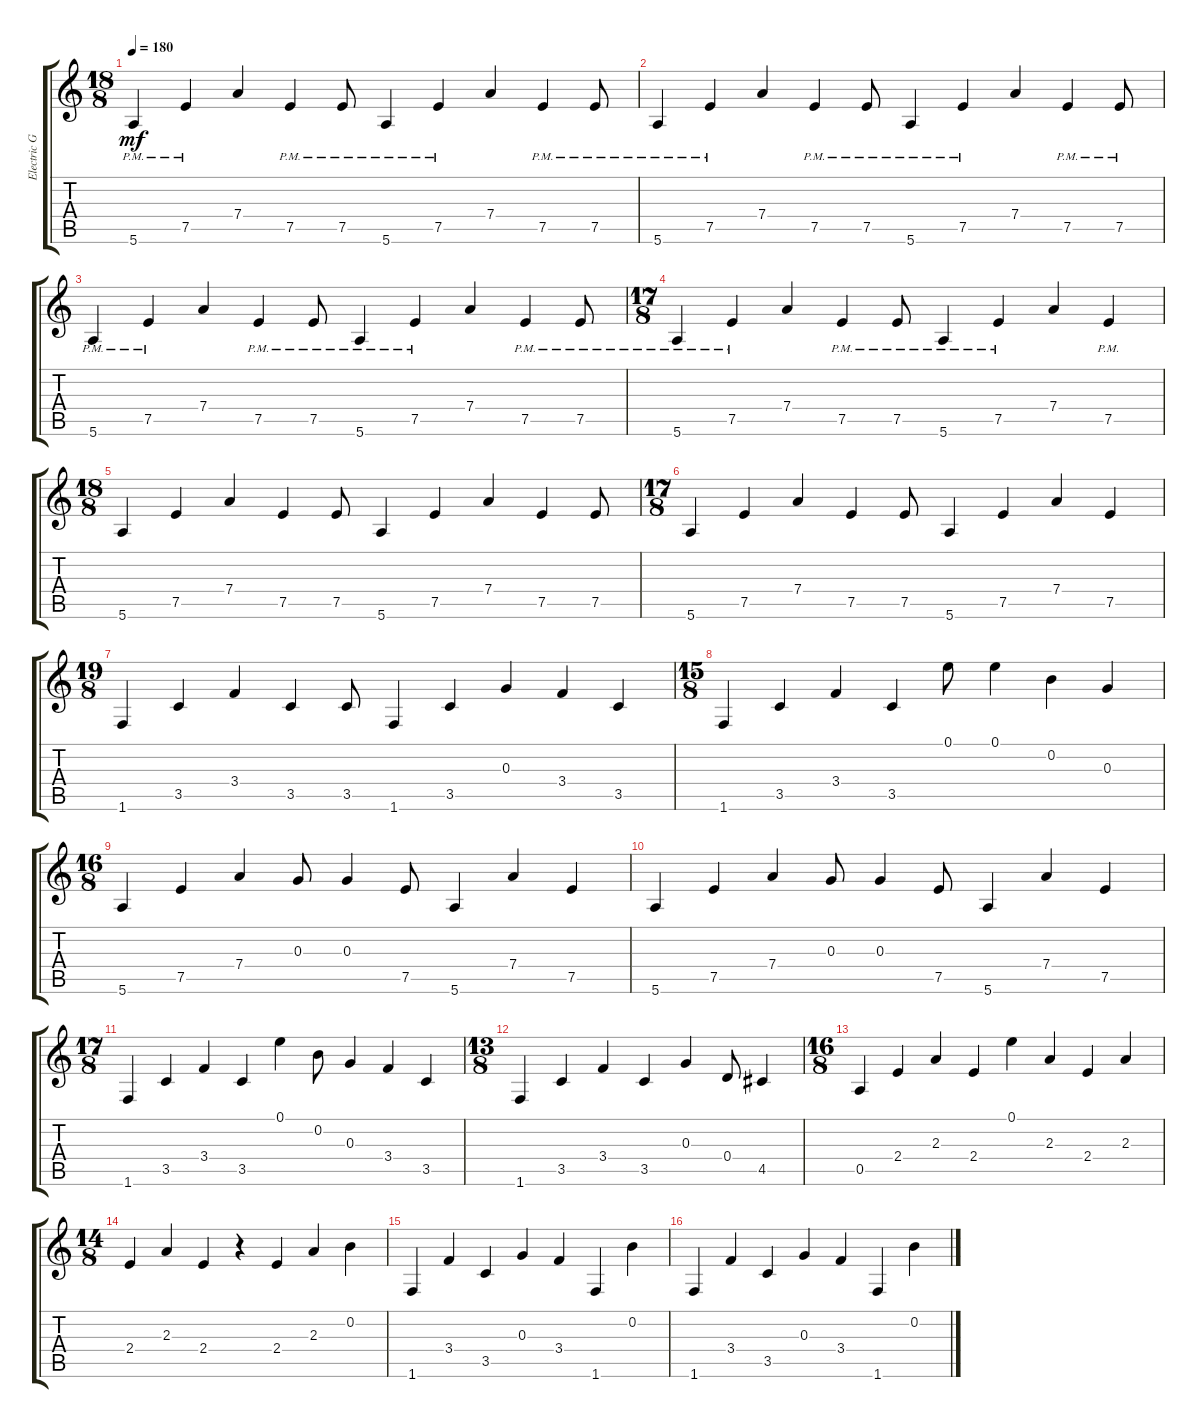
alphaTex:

\track ("Electric Guitar" "Electric G") {instrument electricguitarclean}
\staff {score tabs}
\tuning (E4 B3 G3 D3 A2 E2) {hide}
\ts (18 8)
\tempo 180
\clef g2
\ks c
5.6{pm}.4{dy mf instrument electricguitarclean} 7.5{pm}.4 7.4.4 7.5{pm}.4 7.5{pm}.8 5.6{pm}.4 7.5{pm}.4 7.4.4 7.5{pm}.4 7.5{pm}.8 |
5.6{pm}.4 7.5{pm}.4 7.4.4 7.5{pm}.4 7.5{pm}.8 5.6{pm}.4 7.5{pm}.4 7.4.4 7.5{pm}.4 7.5{pm}.8 |
5.6{pm}.4 7.5{pm}.4 7.4.4 7.5{pm}.4 7.5{pm}.8 5.6{pm}.4 7.5{pm}.4 7.4.4 7.5{pm}.4 7.5{pm}.8 |
\ts (17 8)
5.6{pm}.4 7.5{pm}.4 7.4.4 7.5{pm}.4 7.5{pm}.8 5.6{pm}.4 7.5{pm}.4 7.4.4 7.5{pm}.4 |
\ts (18 8)
5.6.4 7.5.4 7.4.4 7.5.4 7.5.8 5.6.4 7.5.4 7.4.4 7.5.4 7.5.8 |
\ts (17 8)
5.6.4 7.5.4 7.4.4 7.5.4 7.5.8 5.6.4 7.5.4 7.4.4 7.5.4 |
\ts (19 8)
1.6.4 3.5.4 3.4.4 3.5.4 3.5.8 1.6.4 3.5.4 0.3.4 3.4.4 3.5.4 |
\ts (15 8)
1.6.4 3.5.4 3.4.4 3.5.4 0.1.8 0.1.4 0.2.4 0.3.4 |
\ts (16 8)
5.6.4 7.5.4 7.4.4 0.3.8 0.3.4 7.5.8 5.6.4 7.4.4 7.5.4 |
5.6.4 7.5.4 7.4.4 0.3.8 0.3.4 7.5.8 5.6.4 7.4.4 7.5.4 |
\ts (17 8)
1.6.4 3.5.4 3.4.4 3.5.4 0.1.4 0.2.8 0.3.4 3.4.4 3.5.4 |
\ts (13 8)
1.6.4 3.5.4 3.4.4 3.5.4 0.3.4 0.4.8 4.5.4 |
\ts (16 8)
0.5.4 2.4.4 2.3.4 2.4.4 0.1.4 2.3.4 2.4.4 2.3.4 |
\ts (14 8)
2.4.4 2.3.4 2.4.4 r.4 2.4.4 2.3.4 0.2.4 |
1.6.4 3.4.4 3.5.4 0.3.4 3.4.4 1.6.4 0.2.4 |
1.6.4 3.4.4 3.5.4 0.3.4 3.4.4 1.6.4 0.2.4
